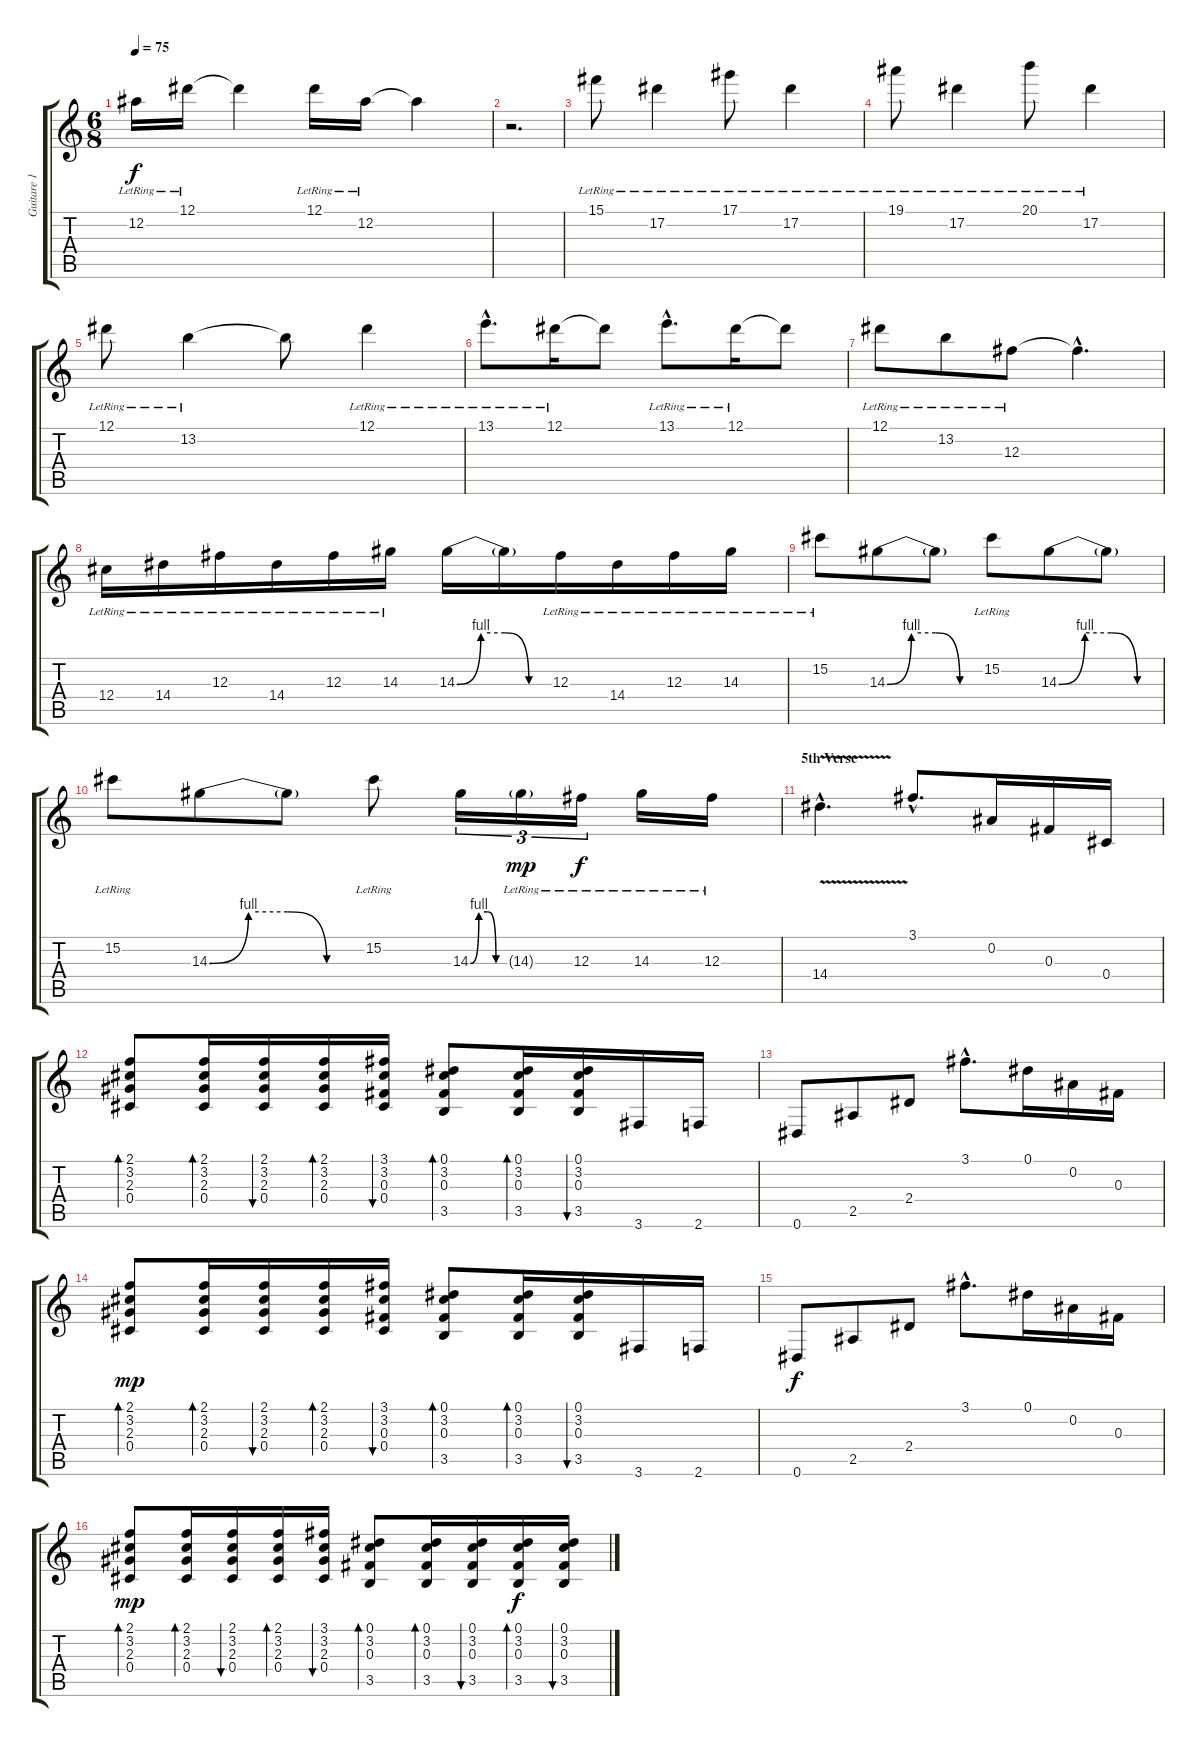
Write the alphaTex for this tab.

\track ("Guitare 1 ( Kirk Hammett )" "Guitare 1 ") {instrument electricguitarclean}
\staff {score tabs}
\tuning (Eb4 Bb3 Gb3 Db3 Ab2 Eb2) {hide}
\ts (6 8)
\tempo 75
\clef g2
\ks c
12.2{lr}.16{dy f} 12.1{lr}.16 12.1{t}.4 12.1{lr}.16 12.2{lr}.16 12.2{t}.4 |
r.2{d} |
15.1{lr}.8 17.2{lr}.4 17.1{lr}.8 17.2{lr}.4 |
19.1{lr}.8 17.2{lr}.4 20.1{lr}.8 17.2{lr}.4 |
12.1{lr}.8 13.2{lr}.4 13.2{t}.8 12.1{lr}.4 |
13.1{hac lr}.8{d} 12.1{lr}.16 12.1{t}.8 13.1{hac lr}.8{d} 12.1{lr}.16 12.1{t}.8 |
12.1{lr}.8 13.2{lr}.8 12.3{lr}.8 12.3{hac t}.4{d} |
12.4{lr}.16 14.4{lr}.16 12.3{lr}.16 14.4{lr}.16 12.3{lr}.16 14.3{lr}.16 14.3{be (custom 0 0 15 4 30 4 45 0 60 0)}.16 14.3{t}.16 12.3{lr}.16 14.4{lr}.16 12.3{lr}.16 14.3{lr}.16 |
15.2{lr}.8 14.3{be (custom 0 0 15 4 30 4 45 0 60 0)}.8 14.3{t}.8 15.2{lr}.8 14.3{be (custom 0 0 15 4 30 4 45 0 60 0)}.8 14.3{t}.8 |
15.2{lr}.8 14.3{be (custom 0 0 15 4 30 4 45 0 60 0)}.8 14.3{t}.8 15.2{lr}.8 14.3{be (custom 0 0 15 4 30 4 45 0 60 0)}.16{tu (3 2)} 14.3{g lr}.16{tu (3 2) dy mp} 12.3{lr}.16{tu (3 2) dy f} 14.3{lr}.16 12.3{lr}.16 |
\section ("" "5th Verse")
14.4{v hac}.4{d volume 8} 3.1{hac}.8{d} 0.2.16 0.3.16 0.4.16 |
(2.1 3.2 2.3 0.4).8{bd 30} (2.1 3.2 2.3 0.4).16{bd 30} (2.1 3.2 2.3 0.4).16{bu 30} (2.1 3.2 2.3 0.4).16{bd 30} (3.1 3.2 0.3 0.4).16{bu 30} (0.1 3.2 0.3 3.5).8{bd 30} (0.1 3.2 0.3 3.5).16{bd 30} (0.1 3.2 0.3 3.5).16{bu 30} 3.6.16 2.6.16 |
0.6.8 2.5.8 2.4.8 3.1{hac}.8{d} 0.1.16 0.2.16 0.3.16 |
(2.1 3.2 2.3 0.4).8{bd 30 dy mp} (2.1 3.2 2.3 0.4).16{bd 30} (2.1 3.2 2.3 0.4).16{bu 30} (2.1 3.2 2.3 0.4).16{bd 30} (3.1 3.2 0.3 0.4).16{bu 30} (0.1 3.2 0.3 3.5).8{bd 30} (0.1 3.2 0.3 3.5).16{bd 30} (0.1 3.2 0.3 3.5).16{bu 30} 3.6.16 2.6.16 |
0.6.8{dy f} 2.5.8 2.4.8 3.1{hac}.8{d} 0.1.16 0.2.16 0.3.16 |
(2.1 3.2 2.3 0.4).8{bd 30 dy mp} (2.1 3.2 2.3 0.4).16{bd 30} (2.1 3.2 2.3 0.4).16{bu 30} (2.1 3.2 2.3 0.4).16{bd 30} (3.1 3.2 2.3 0.4).16{bu 30} (0.1 3.2 0.3 3.5).8{bd 30} (0.1 3.2 0.3 3.5).16{bd 30} (0.1 3.2 0.3 3.5).16{bu 30} (0.1 3.2 0.3 3.5).16{bd 30 dy f} (0.1 3.2 0.3 3.5).16{bu 30}
